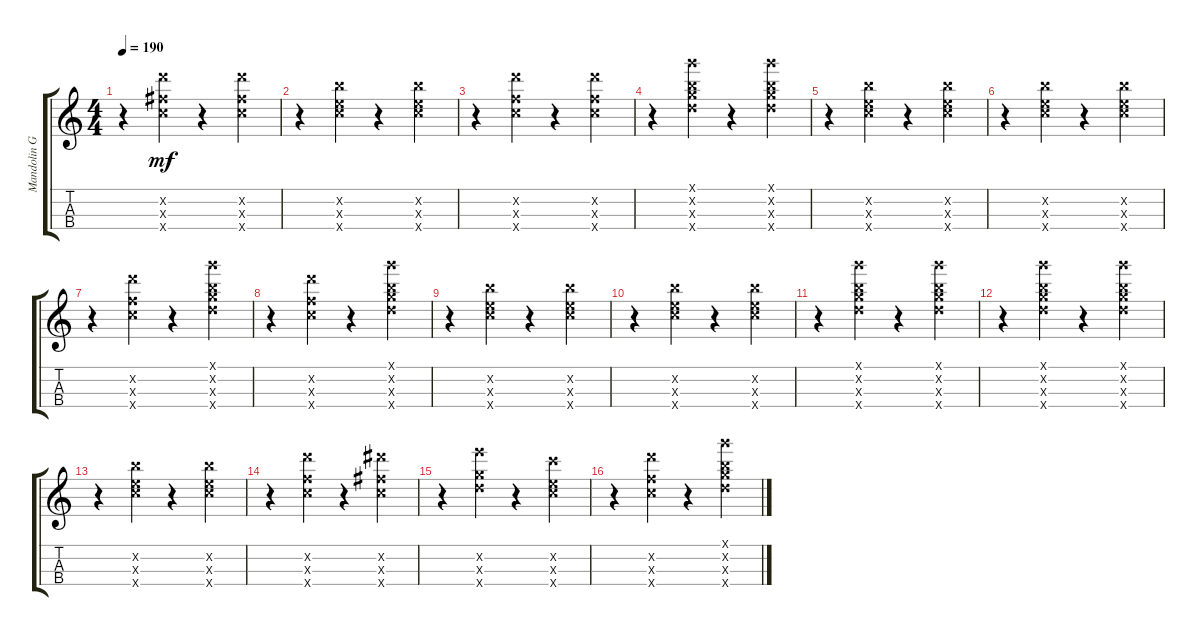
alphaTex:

\track ("Mandolin GDAE" "Mandolin G") {instrument acousticguitarnylon}
\staff {score tabs}
\tuning (E5 A4 D4 G3) {hide}
\ts (4 4)
\tempo 190
\clef g2
\ks c
r.4{dy mf} (5.2{x} 4.3{x} 5.4{x}).4 r.4 (5.2{x} 4.3{x} 5.4{x}).4 |
r.4 (2.2{x} 2.3{x} 5.4{x}).4 r.4 (2.2{x} 2.3{x} 5.4{x}).4 |
r.4 (5.2{x} 3.3{x} 5.4{x}).4 r.4 (5.2{x} 3.3{x} 5.4{x}).4 |
r.4 (3.1{x} 2.2{x} 5.3{x} 7.4{x}).4 r.4 (3.1{x} 2.2{x} 5.3{x} 7.4{x}).4 |
r.4 (2.2{x} 2.3{x} 5.4{x}).4 r.4 (2.2{x} 2.3{x} 5.4{x}).4 |
r.4 (2.2{x} 2.3{x} 5.4{x}).4 r.4 (2.2{x} 2.3{x} 5.4{x}).4 |
r.4 (5.2{x} 3.3{x} 5.4{x}).4 r.4 (3.1{x} 2.2{x} 5.3{x} 7.4{x}).4 |
r.4 (5.2{x} 3.3{x} 5.4{x}).4 r.4 (3.1{x} 2.2{x} 5.3{x} 7.4{x}).4 |
r.4 (2.2{x} 2.3{x} 5.4{x}).4 r.4 (2.2{x} 2.3{x} 5.4{x}).4 |
r.4 (2.2{x} 2.3{x} 5.4{x}).4 r.4 (2.2{x} 2.3{x} 5.4{x}).4 |
r.4 (3.1{x} 2.2{x} 5.3{x} 7.4{x}).4 r.4 (3.1{x} 2.2{x} 5.3{x} 7.4{x}).4 |
r.4 (3.1{x} 2.2{x} 5.3{x} 7.4{x}).4 r.4 (3.1{x} 2.2{x} 5.3{x} 7.4{x}).4 |
r.4 (2.2{x} 2.3{x} 5.4{x}).4 r.4 (2.2{x} 2.3{x} 5.4{x}).4 |
r.4 (5.2{x} 3.3{x} 5.4{x}).4 r.4 (6.2{x} 4.3{x} 5.4{x}).4 |
r.4 (7.2{x} 5.3{x} 7.4{x}).4 r.4 (3.2{x} 2.3{x} 5.4{x}).4 |
r.4 (5.2{x} 3.3{x} 5.4{x}).4 r.4 (3.1{x} 2.2{x} 5.3{x} 7.4{x}).4
